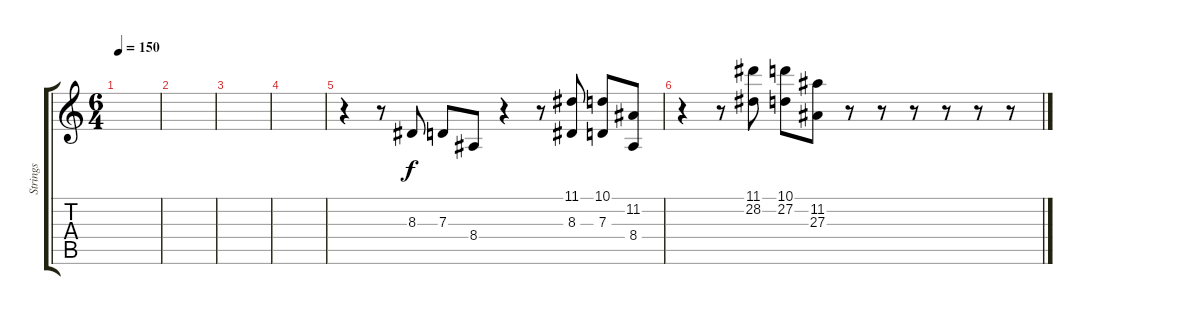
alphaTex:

\track ("Strings" "Strings") {instrument stringensemble1}
\staff {score tabs}
\tuning (E4 B3 G3 D3 A2 Eb2) {hide}
\ts (6 4)
\tempo 150
\clef g2
\ks c
|
|
|
|
r.4 r.8 8.3.8 7.3.8 8.4.8 r.4 r.8 (11.1 8.3).8{dy f} (10.1 7.3).8 (11.2 8.4).8 |
r.4 r.8 (11.1 28.2).8 (10.1 27.2).8 (11.2 27.3).8 r.8 r.8 r.8 r.8 r.8 r.8
